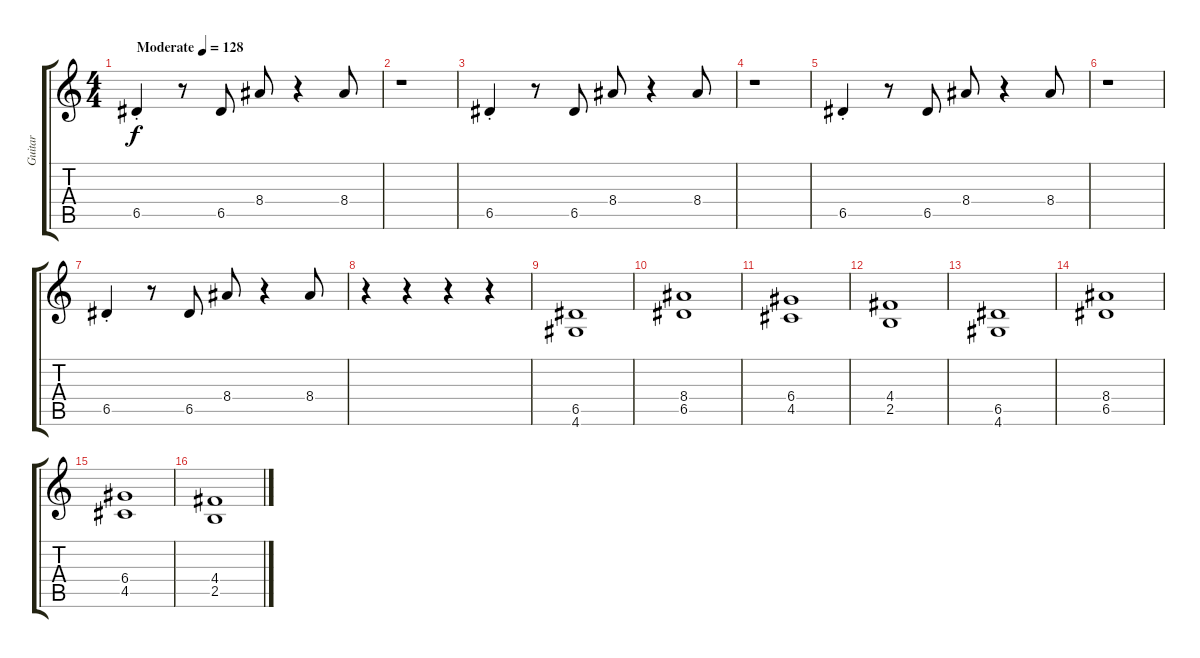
\track ("Guitar" "Guitar") {instrument distortionguitar}
\staff {score tabs}
\tuning (E4 B3 G3 D3 A2 E2) {hide}
\ts (4 4)
\tempo (128 "Moderate")
\clef g2
\ks c
6.5{st}.4{dy f instrument distortionguitar} r.8 6.5.8 8.4.8 r.4 8.4.8 |
r.1 |
6.5{st}.4 r.8 6.5.8 8.4.8 r.4 8.4.8 |
r.1 |
6.5{st}.4 r.8 6.5.8 8.4.8 r.4 8.4.8 |
r.1 |
6.5{st}.4 r.8 6.5.8 8.4.8 r.4 8.4.8 |
r.4 r.4 r.4 r.4 |
(6.5 4.6).1 |
(8.4 6.5).1 |
(6.4 4.5).1 |
(4.4 2.5).1 |
(6.5 4.6).1 |
(8.4 6.5).1 |
(6.4 4.5).1 |
(4.4 2.5).1
